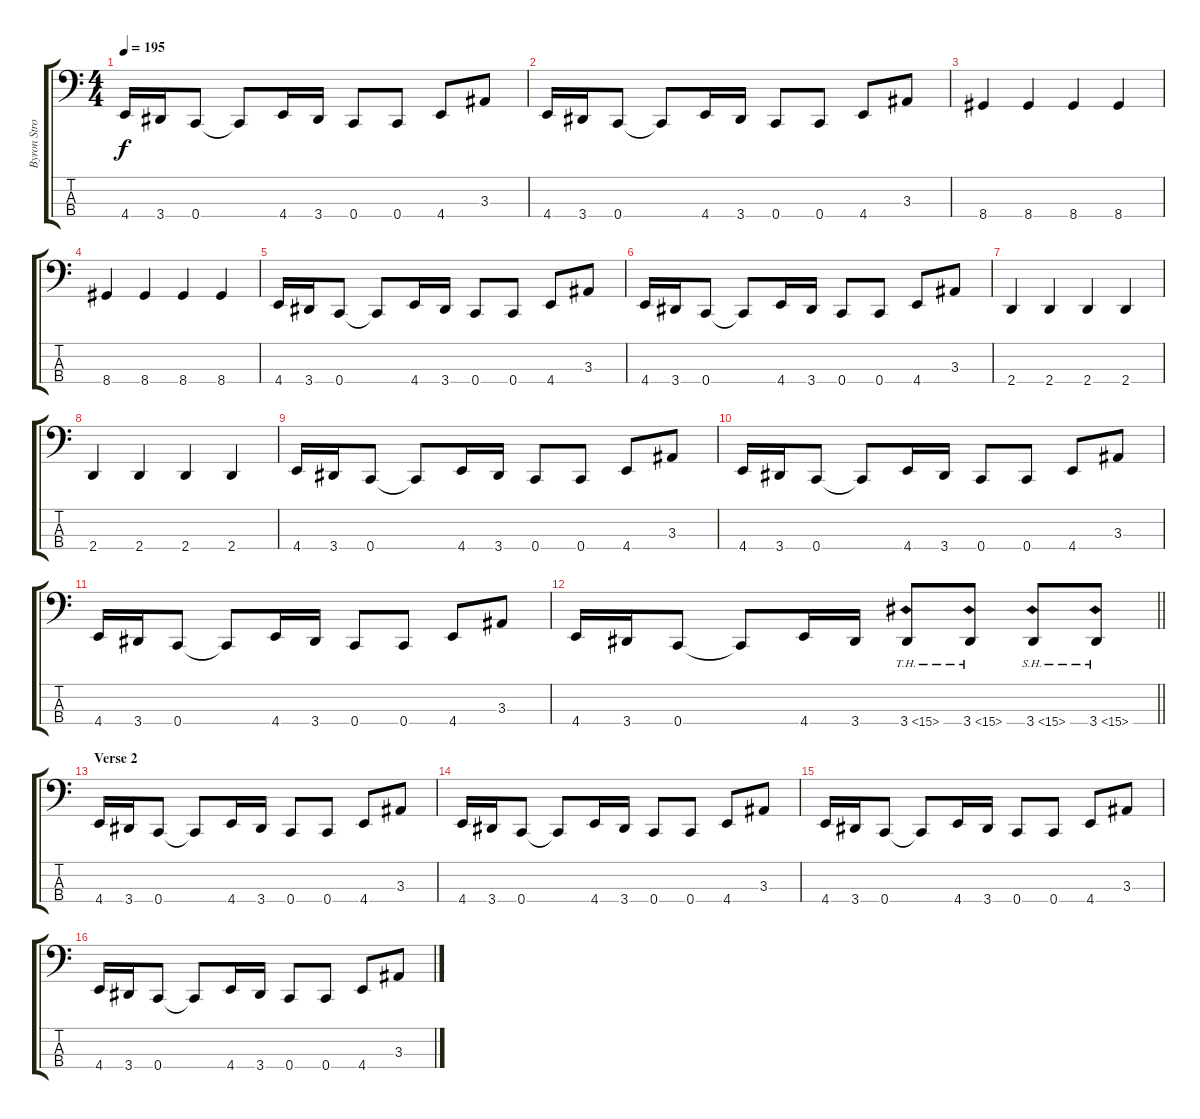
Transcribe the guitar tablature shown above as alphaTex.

\track ("Byron Stroud" "Byron Stro") {instrument electricbasspick}
\staff {score tabs}
\tuning (G2 C2 G1 C1) {hide}
\ts (4 4)
\tempo 195
\clef f4
\ks c
4.4.16{dy f} 3.4.16 0.4.8 0.4{t}.8 4.4.16 3.4.16 0.4.8 0.4.8 4.4.8 3.3.8 |
4.4.16 3.4.16 0.4.8 0.4{t}.8 4.4.16 3.4.16 0.4.8 0.4.8 4.4.8 3.3.8 |
8.4.4 8.4.4 8.4.4 8.4.4 |
8.4.4 8.4.4 8.4.4 8.4.4 |
4.4.16 3.4.16 0.4.8 0.4{t}.8 4.4.16 3.4.16 0.4.8 0.4.8 4.4.8 3.3.8 |
4.4.16 3.4.16 0.4.8 0.4{t}.8 4.4.16 3.4.16 0.4.8 0.4.8 4.4.8 3.3.8 |
2.4.4 2.4.4 2.4.4 2.4.4 |
2.4.4 2.4.4 2.4.4 2.4.4 |
4.4.16 3.4.16 0.4.8 0.4{t}.8 4.4.16 3.4.16 0.4.8 0.4.8 4.4.8 3.3.8 |
4.4.16 3.4.16 0.4.8 0.4{t}.8 4.4.16 3.4.16 0.4.8 0.4.8 4.4.8 3.3.8 |
4.4.16 3.4.16 0.4.8 0.4{t}.8 4.4.16 3.4.16 0.4.8 0.4.8 4.4.8 3.3.8 |
\barLineRight lightlight
4.4.16 3.4.16 0.4.8 0.4{t}.8 4.4.16 3.4.16 3.4{th 12}.8 3.4{th 12}.8 3.4{sh 12}.8 3.4{sh 12}.8 |
\section ("" "Verse 2")
4.4.16 3.4.16 0.4.8 0.4{t}.8 4.4.16 3.4.16 0.4.8 0.4.8 4.4.8 3.3.8 |
4.4.16 3.4.16 0.4.8 0.4{t}.8 4.4.16 3.4.16 0.4.8 0.4.8 4.4.8 3.3.8 |
4.4.16 3.4.16 0.4.8 0.4{t}.8 4.4.16 3.4.16 0.4.8 0.4.8 4.4.8 3.3.8 |
4.4.16 3.4.16 0.4.8 0.4{t}.8 4.4.16 3.4.16 0.4.8 0.4.8 4.4.8 3.3.8
